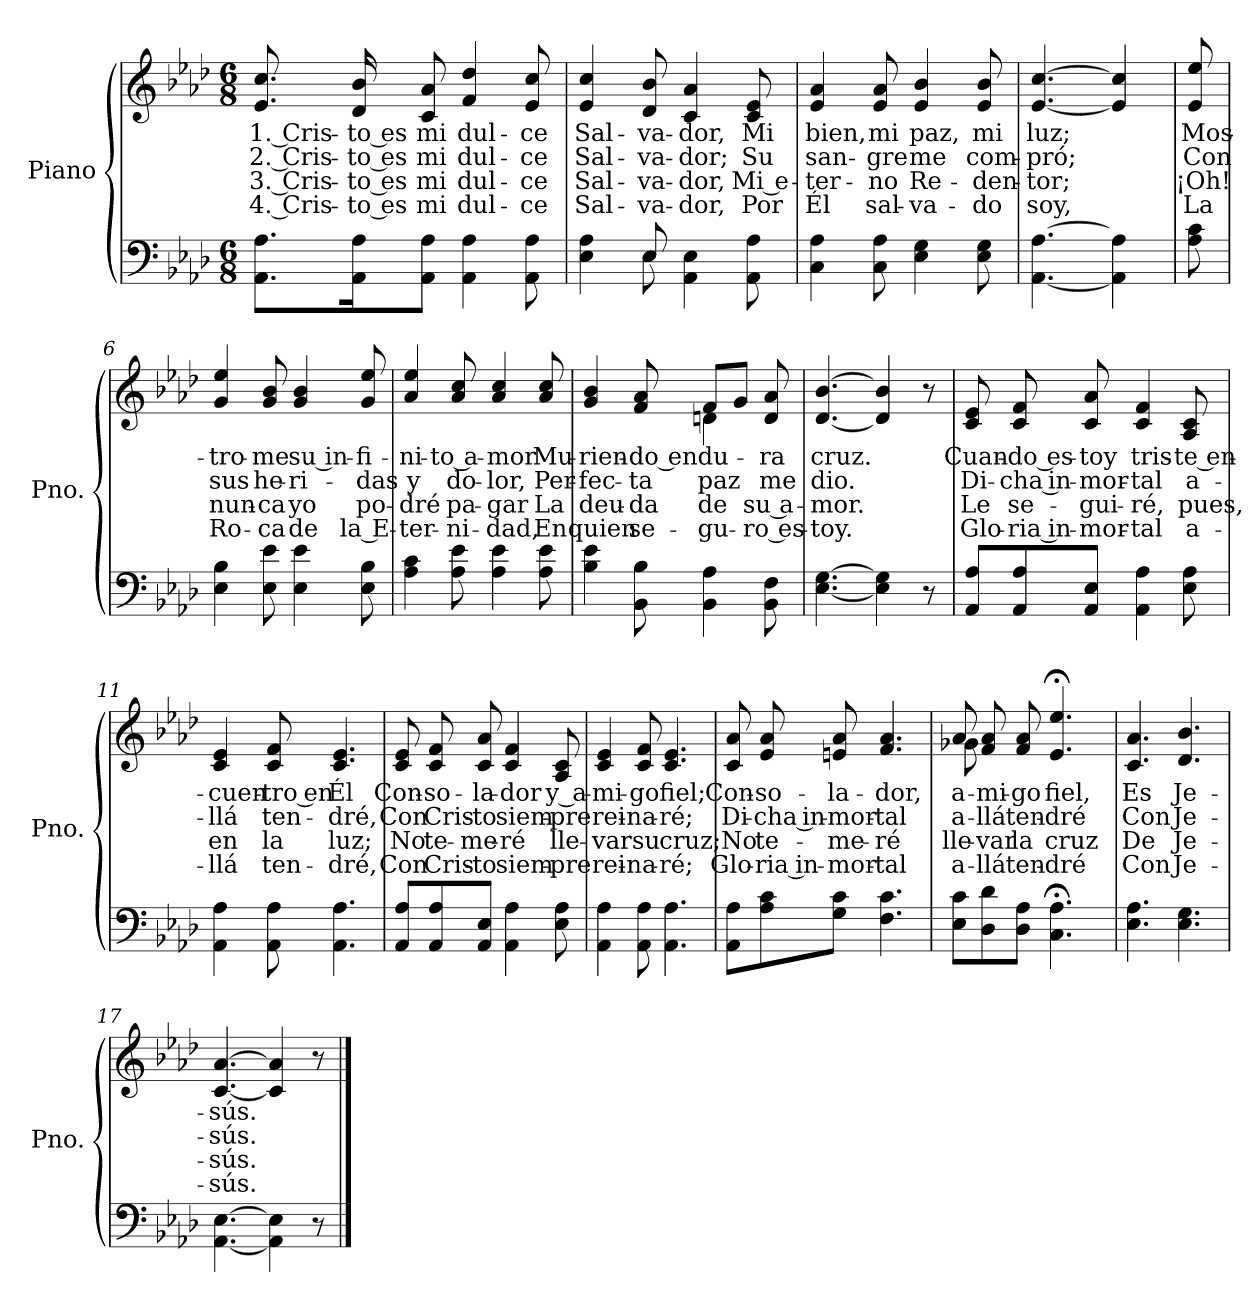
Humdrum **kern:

**kern	**kern	**text	**text	**text	**text
*part1	*part1	*part1	*part1	*part1	*part1
*staff2	*staff1	*staff1	*staff1	*staff1	*staff1
*I"Piano	*	*	*	*	*
*I'Pno.	*	*	*	*	*
*stria5	*stria5	*	*	*	*
*clefF4	*clefG2	*	*	*	*
*k[b-e-a-d-]	*k[b-e-a-d-]	*	*	*	*
*M6/8	*M6/8	*	*	*	*
=1	=1	=1	=1	=1	=1
!	!	!LO:LY:b	!LO:LY:b	!LO:LY:b	!LO:LY:b
8.AA-\ 8.A-\L	8.e-/ 8.cc/	1. Cris-	2. Cris-	3. Cris-	4. Cris-
!	!	!LO:LY:b	!LO:LY:b	!LO:LY:b	!LO:LY:b
16AA-\ 16A-\K	16d-/ 16b-/	-to es	-to es	-to es	-to es
!	!	!LO:LY:b	!LO:LY:b	!LO:LY:b	!LO:LY:b
8AA-\ 8A-\J	8c/ 8a-/	mi	mi	mi	mi
!	!	!LO:LY:b	!LO:LY:b	!LO:LY:b	!LO:LY:b
4AA-\ 4A-\	4f/ 4dd-/	dul-	dul-	dul-	dul-
!	!	!LO:LY:b	!LO:LY:b	!LO:LY:b	!LO:LY:b
8AA-\ 8A-\	8e-/ 8cc/	-ce	-ce	-ce	-ce
=2	=2	=2	=2	=2	=2
*^	*	*	*	*	*
!	!	!	!LO:LY:b	!LO:LY:b	!LO:LY:b	!LO:LY:b
4E-\ 4A-\	4ryy	4e-/ 4cc/	Sal-	Sal-	Sal-	Sal-
!	!	!	!LO:LY:b	!LO:LY:b	!LO:LY:b	!LO:LY:b
8E-/	8E-\	8d-/ 8b-/	-va-	-va-	-va-	-va-
!	!	!	!LO:LY:b	!LO:LY:b	!LO:LY:b	!LO:LY:b
4AA-\ 4E-\	4.ryy	4c/ 4a-/	-dor,	-dor;	-dor,	-dor,
!	!	!	!LO:LY:b	!LO:LY:b	!LO:LY:b	!LO:LY:b
8AA-\ 8A-\	.	8c/ 8e-/	Mi	Su	Mi e-	Por
*v	*v	*	*	*	*	*
=3	=3	=3	=3	=3	=3
!	!	!LO:LY:b	!LO:LY:b	!LO:LY:b	!LO:LY:b
4C\ 4A-\	4e-/ 4a-/	bien,	san-	-ter-	Él
!	!	!LO:LY:b	!LO:LY:b	!LO:LY:b	!LO:LY:b
8C\ 8A-\	8e-/ 8a-/	mi	-gre	-no	sal-
!	!	!LO:LY:b	!LO:LY:b	!LO:LY:b	!LO:LY:b
4E-\ 4G\	4e-/ 4b-/	paz,	me	Re-	-va-
!	!	!LO:LY:b	!LO:LY:b	!LO:LY:b	!LO:LY:b
8E-\ 8G\	8e-/ 8b-/	mi	com-	-den-	-do
=4	=4	=4	=4	=4	=4
!	!	!LO:LY:b	!LO:LY:b	!LO:LY:b	!LO:LY:b
[4.AA-\ [4.A-\	[4.e-/ [4.cc/	luz;	-pró;	-tor;	soy,
4AA-\] 4A-\]	4e-/] 4cc/]	.	.	.	.
!!LO:LB:g=z
=5	=5	=5	=5	=5	=5
!	!	!LO:LY:b	!LO:LY:b	!LO:LY:b	!LO:LY:b
8A-\ 8c\	8e-/ 8ee-/	Mos-	Con	¡Oh!	La
=6	=6	=6	=6	=6	=6
!	!	!LO:LY:b	!LO:LY:b	!LO:LY:b	!LO:LY:b
4E-\ 4B-\	4g/ 4ee-/	-tro-	sus	nun-	Ro-
!	!	!LO:LY:b	!LO:LY:b	!LO:LY:b	!LO:LY:b
8E-\ 8e-\	8g/ 8b-/	-me	he-	-ca	-ca
!	!	!LO:LY:b	!LO:LY:b	!LO:LY:b	!LO:LY:b
4E-\ 4e-\	4g/ 4b-/	su in-	-ri-	yo	de
!	!	!LO:LY:b	!LO:LY:b	!LO:LY:b	!LO:LY:b
8E-\ 8B-\	8g/ 8ee-/	-fi-	-das	po-	la E-
=7	=7	=7	=7	=7	=7
!	!	!LO:LY:b	!LO:LY:b	!LO:LY:b	!LO:LY:b
4A-\ 4c\	4a-/ 4ee-/	-ni-	y	-dré	-ter-
!	!	!LO:LY:b	!LO:LY:b	!LO:LY:b	!LO:LY:b
8A-\ 8e-\	8a-/ 8cc/	-to a-	do-	pa-	-ni-
!	!	!LO:LY:b	!LO:LY:b	!LO:LY:b	!LO:LY:b
4A-\ 4e-\	4a-/ 4cc/	-mor	-lor,	-gar	-dad,
!	!	!LO:LY:b	!LO:LY:b	!LO:LY:b	!LO:LY:b
8A-\ 8e-\	8a-/ 8cc/	Mu-	Per-	La	En
=8	=8	=8	=8	=8	=8
!	!	!LO:LY:b	!LO:LY:b	!LO:LY:b	!LO:LY:b
*	*^	*	*	*	*
4B-\ 4e-\	4g/ 4b-/	4.ryy	-rien-	-fec-	deu-	quien
!	!	!	!LO:LY:b	!LO:LY:b	!LO:LY:b	!LO:LY:b
8BB-\ 8B-\	8f/ 8a-/	.	-do en	-ta	-da	se-
!	!	!	!LO:LY:b	!LO:LY:b	!LO:LY:b	!LO:LY:b
4BB-\ 4A-\	8f/L	4dn\	du-	paz	de	-gu-
.	8g/J	.	.	.	.	.
!	!	!	!LO:LY:b	!LO:LY:b	!LO:LY:b	!LO:LY:b
8BB-\ 8F\	8d/ 8a-/	8ryy	-ra	me	su a-	-ro es-
=9	=9	=9	=9	=9	=9	=9
!	!	!	!LO:LY:b	!LO:LY:b	!LO:LY:b	!LO:LY:b
*	*v	*v	*	*	*	*
[4.E-\ [4.G\	[4.d-/ [4.b-/	cruz.	dio.	-mor.	-toy.
4E-\] 4G\]	4d-/] 4b-/]	.	.	.	.
8r	8r	.	.	.	.
!!LO:LB:g=z
=10	=10	=10	=10	=10	=10
!	!	!LO:LY:b	!LO:LY:b	!LO:LY:b	!LO:LY:b
8AA-/ 8A-/L	8c/ 8e-/	Cuan-	Di-	Le	Glo-
!	!	!LO:LY:b	!LO:LY:b	!LO:LY:b	!LO:LY:b
8AA-/ 8A-/	8c/ 8f/	-do es-	-cha in-	se-	-ria in-
!	!	!LO:LY:b	!LO:LY:b	!LO:LY:b	!LO:LY:b
8AA-/ 8E-/J	8c/ 8a-/	-toy	-mor-	-gui-	-mor-
!	!	!LO:LY:b	!LO:LY:b	!LO:LY:b	!LO:LY:b
4AA-\ 4A-\	4c/ 4f/	tris-	-tal	-ré,	-tal
!	!	!LO:LY:b	!LO:LY:b	!LO:LY:b	!LO:LY:b
8E-\ 8A-\	8A-/ 8c/	-te en-	a-	pues,	a-
=11	=11	=11	=11	=11	=11
!	!	!LO:LY:b	!LO:LY:b	!LO:LY:b	!LO:LY:b
4AA-\ 4A-\	4c/ 4e-/	-cuen-	-llá	en	-llá
!	!	!LO:LY:b	!LO:LY:b	!LO:LY:b	!LO:LY:b
8AA-\ 8A-\	8c/ 8f/	-tro en	ten-	la	ten-
!	!	!LO:LY:b	!LO:LY:b	!LO:LY:b	!LO:LY:b
4.AA-\ 4.A-\	4.c/ 4.e-/	Él	-dré,	luz;	-dré,
=12	=12	=12	=12	=12	=12
!	!	!LO:LY:b	!LO:LY:b	!LO:LY:b	!LO:LY:b
8AA-/ 8A-/L	8c/ 8e-/	Con-	Con	No	Con
!	!	!LO:LY:b	!LO:LY:b	!LO:LY:b	!LO:LY:b
8AA-/ 8A-/	8c/ 8f/	-so-	Cris-	te-	Cris-
!	!	!LO:LY:b	!LO:LY:b	!LO:LY:b	!LO:LY:b
8AA-/ 8E-/J	8c/ 8a-/	-la-	-to	-me-	-to
!	!	!LO:LY:b	!LO:LY:b	!LO:LY:b	!LO:LY:b
4AA-\ 4A-\	4c/ 4f/	-dor	siem-	-ré	siem-
!	!	!LO:LY:b	!LO:LY:b	!LO:LY:b	!LO:LY:b
8E-\ 8A-\	8A-/ 8c/	y a-	-pre	lle-	-pre
=13	=13	=13	=13	=13	=13
!	!	!LO:LY:b	!LO:LY:b	!LO:LY:b	!LO:LY:b
4AA-\ 4A-\	4c/ 4e-/	-mi-	rei-	-var	rei-
!	!	!LO:LY:b	!LO:LY:b	!LO:LY:b	!LO:LY:b
8AA-\ 8A-\	8c/ 8f/	-go	-na-	su	-na-
!	!	!LO:LY:b	!LO:LY:b	!LO:LY:b	!LO:LY:b
4.AA-\ 4.A-\	4.c/ 4.e-/	fiel;	-ré;	cruz;	-ré;
!!LO:LB:g=z
=14	=14	=14	=14	=14	=14
!	!	!LO:LY:b	!LO:LY:b	!LO:LY:b	!LO:LY:b
8AA-\ 8A-\L	8c/ 8a-/	Con-	Di-	No	Glo-
!	!	!LO:LY:b	!LO:LY:b	!LO:LY:b	!LO:LY:b
8A-\ 8c\	8e-/ 8a-/	-so-	-cha in-	te-	-ria in-
!	!	!LO:LY:b	!LO:LY:b	!LO:LY:b	!LO:LY:b
8G\ 8c\J	8en/ 8a-/	-la-	-mor-	-me-	-mor-
!	!	!LO:LY:b	!LO:LY:b	!LO:LY:b	!LO:LY:b
4.F\ 4.c\	4.f/ 4.a-/	-dor,	-tal	-ré	-tal
=15	=15	=15	=15	=15	=15
!	!	!LO:LY:b	!LO:LY:b	!LO:LY:b	!LO:LY:b
*	*^	*	*	*	*
8E-\ 8c\L	8a-/	8g-X\	a-	a-	lle-	a-
!	!	!	!LO:LY:b	!LO:LY:b	!LO:LY:b	!LO:LY:b
8D-\ 8d-\	8f/ 8a-/	2ryy	-mi-	-llá	-var	-llá
!	!	!	!LO:LY:b	!LO:LY:b	!LO:LY:b	!LO:LY:b
8D-\ 8A-\J	8f/ 8a-/	.	-go	ten-	la	ten-
!	!	!	!LO:LY:b	!LO:LY:b	!LO:LY:b	!LO:LY:b
4.C\; 4.A-\;	4.e-/;< 4.ee-/;<	.	fiel,	-dré	cruz	-dré
.	.	8ryy	.	.	.	.
=16	=16	=16	=16	=16	=16	=16
!	!	!	!LO:LY:b	!LO:LY:b	!LO:LY:b	!LO:LY:b
*	*v	*v	*	*	*	*
4.E-\ 4.A-\	4.c/ 4.a-/	Es	Con	De	Con
!	!	!LO:LY:b	!LO:LY:b	!LO:LY:b	!LO:LY:b
4.E-\ 4.G\	4.d-/ 4.b-/	Je-	Je-	Je-	Je-
=17	=17	=17	=17	=17	=17
!	!	!LO:LY:b	!LO:LY:b	!LO:LY:b	!LO:LY:b
[4.AA-\ [4.E-\	[4.c/ [4.a-/	-sús.	-sús.	-sús.	-sús.
4AA-\] 4E-\]	4c/] 4a-/]	.	.	.	.
8r	8r	.	.	.	.
==	==	==	==	==	==
*-	*-	*-	*-	*-	*-
